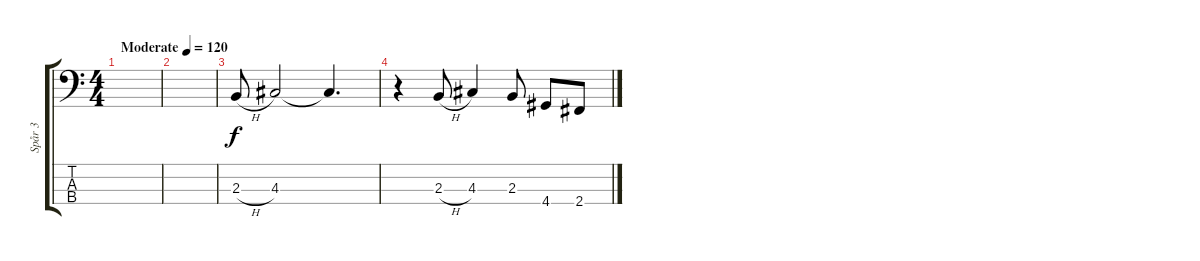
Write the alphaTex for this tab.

\track ("Spår 3" "Spår 3") {instrument electricbassfinger}
\staff {score tabs}
\tuning (G2 D2 A1 E1) {hide}
\ts (4 4)
\tempo (120 "Moderate")
\clef f4
\ks c
|
|
2.3{h}.8 4.3.2 4.3{t}.4{d} |
r.4 2.3{h}.8 4.3.4 2.3.8 4.4.8 2.4.8
